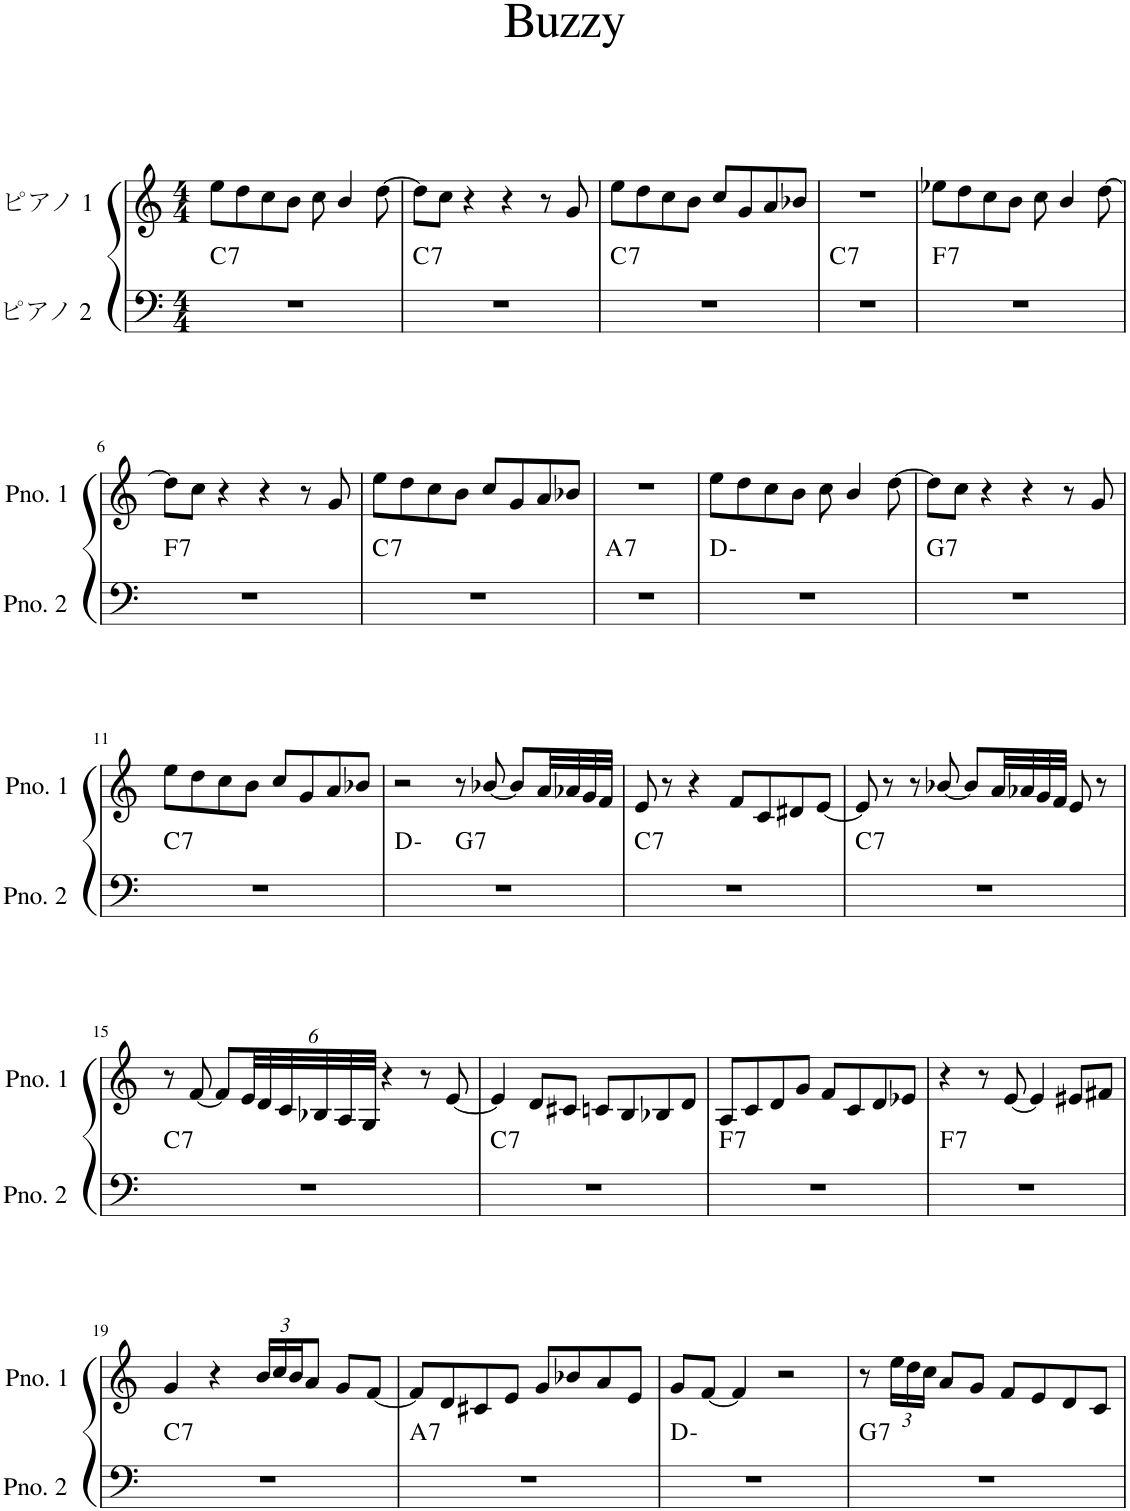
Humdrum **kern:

**kern	**harte	**kern
*part2	*part2	*part1
*staff2	*	*staff1
*I"ピアノ 2	*	*I"ピアノ 1
*clefF4	*	*clefG2
*k[]	*	*k[]
*M4/4	*	*M4/4
=1	=1	=1
!	!LO:H:kt=7	!
1r	C:7	8ee\L
.	.	8dd\
.	.	8cc\
.	.	8b\J
.	.	8cc\
.	.	4b/
.	.	[8dd\
=2	=2	=2
!	!LO:H:kt=7	!
1r	C:7	8dd\L]
.	.	8cc\J
.	.	4r
.	.	4r
.	.	8r
.	.	8g/
=3	=3	=3
!	!LO:H:kt=7	!
1r	C:7	8ee\L
.	.	8dd\
.	.	8cc\
.	.	8b\J
.	.	8cc/L
.	.	8g/
.	.	8a/
.	.	8b-X/J
=4	=4	=4
!	!LO:H:kt=7	!
1r	C:7	1r
=5	=5	=5
!	!LO:H:kt=7	!
1r	F:7	8ee-X\L
.	.	8dd\
.	.	8cc\
.	.	8b\J
.	.	8cc\
.	.	4b/
.	.	[8dd\
!!LO:LB:g=z
=6	=6	=6
!	!LO:H:kt=7	!
1r	F:7	8dd\L]
.	.	8cc\J
.	.	4r
.	.	4r
.	.	8r
.	.	8g/
=7	=7	=7
!	!LO:H:kt=7	!
1r	C:7	8ee\L
.	.	8dd\
.	.	8cc\
.	.	8b\J
.	.	8cc/L
.	.	8g/
.	.	8a/
.	.	8b-X/J
=8	=8	=8
!	!LO:H:kt=7	!
1r	A:7	1r
=9	=9	=9
1r	D:min	8ee\L
.	.	8dd\
.	.	8cc\
.	.	8b\J
.	.	8cc\
.	.	4b/
.	.	[8dd\
=10	=10	=10
!	!LO:H:kt=7	!
1r	G:7	8dd\L]
.	.	8cc\J
.	.	4r
.	.	4r
.	.	8r
.	.	8g/
!!LO:LB:g=z
=11	=11	=11
!	!LO:H:kt=7	!
1r	C:7	8ee\L
.	.	8dd\
.	.	8cc\
.	.	8b\J
.	.	8cc/L
.	.	8g/
.	.	8a/
.	.	8b-X/J
=12	=12	=12
*^	*	*
1r	2ryy	D:min	2r
!	!	!LO:H:kt=7	!
.	2ryy	G:7	8r
.	.	.	[8b-X/
.	.	.	8b-/L]
.	.	.	32a/LL
.	.	.	32a-X/
.	.	.	32g/
.	.	.	32f/JJJ
=13	=13	=13	=13
!	!	!LO:H:kt=7	!
*v	*v	*	*
1r	C:7	8e/
.	.	8r
.	.	4r
.	.	8f/L
.	.	8c/
.	.	8d#X/
.	.	[8e/J
=14	=14	=14
!	!LO:H:kt=7	!
1r	C:7	8e/]
.	.	8r
.	.	8r
.	.	[8b-X/
.	.	8b-/L]
.	.	32a/LL
.	.	32a-X/
.	.	32g/
.	.	32f/JJJ
.	.	8e/
.	.	8r
!!LO:LB:g=z
=15	=15	=15
!	!LO:H:kt=7	!
1r	C:7	8r
.	.	[8f/
.	.	8f/L]
*	*	*Xbrackettup
.	.	48e/LL
.	.	48d/
.	.	48c/
.	.	48B-X/
.	.	48A/
.	.	48G/JJJ
.	.	4r
.	.	8r
.	.	[8e/
=16	=16	=16
!	!LO:H:kt=7	!
1r	C:7	4e/]
.	.	8d/L
.	.	8c#X/J
.	.	8cn/L
.	.	8B/
.	.	8B-X/
.	.	8d/J
=17	=17	=17
!	!LO:H:kt=7	!
1r	F:7	8A/L
.	.	8c/
.	.	8d/
.	.	8g/J
.	.	8f/L
.	.	8c/
.	.	8d/
.	.	8e-X/J
=18	=18	=18
!	!LO:H:kt=7	!
1r	F:7	4r
.	.	8r
.	.	[8e/
.	.	4e/]
.	.	8e#X/L
.	.	8f#X/J
!!LO:LB:g=z
=19	=19	=19
!	!LO:H:kt=7	!
1r	C:7	4g/
.	.	4r
.	.	24b/LL
.	.	24cc/
.	.	24b/J
.	.	8a/J
.	.	8g/L
.	.	[8f/J
=20	=20	=20
!	!LO:H:kt=7	!
1r	A:7	8f/L]
.	.	8d/
.	.	8c#X/
.	.	8e/J
.	.	8g/L
.	.	8b-X/
.	.	8a/
.	.	8e/J
=21	=21	=21
1r	D:min	8g/L
.	.	[8f/J
.	.	4f/]
.	.	2r
=22	=22	=22
!	!LO:H:kt=7	!
1r	G:7	8r
.	.	24ee\LL
.	.	24dd\
.	.	24cc\JJ
.	.	8a/L
.	.	8g/J
.	.	8f/L
.	.	8e/
.	.	8d/
.	.	8c/J
=	=	=
*-	*-	*-
